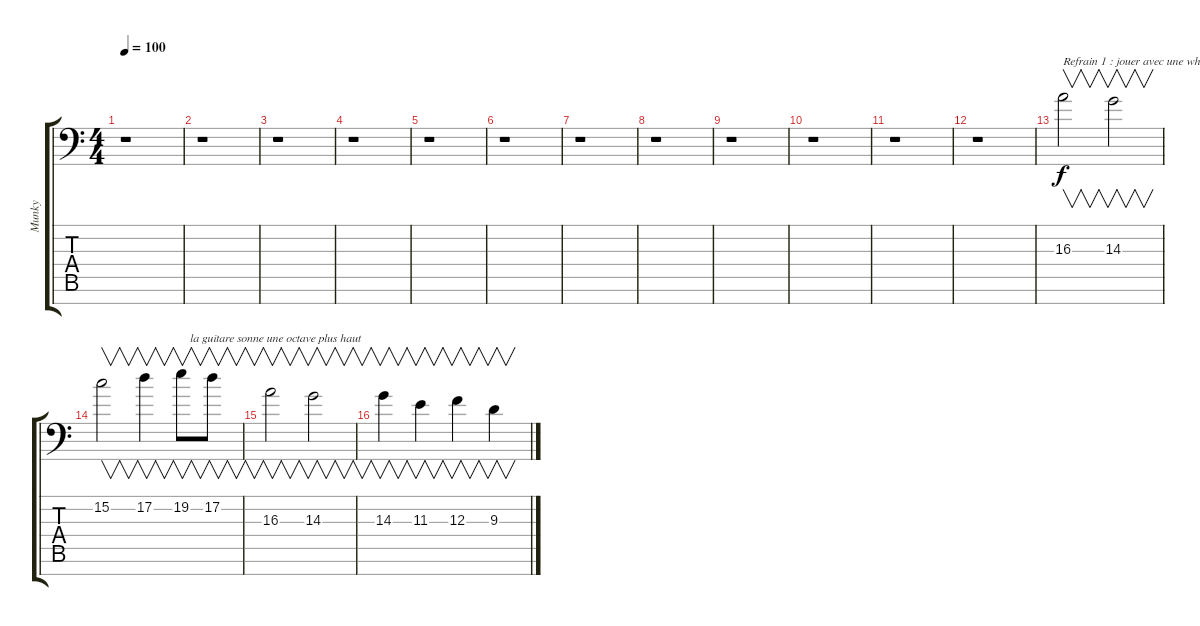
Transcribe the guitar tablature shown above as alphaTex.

\track ("Munky" "Munky") {instrument choiraahs}
\staff {score tabs}
\tuning (D4 A3 F3 C3 G2 D2 A1) {hide}
\ts (4 4)
\tempo 100
\clef f4
\ks c
r.1{dy f} |
r.1 |
r.1 |
r.1 |
r.1 |
r.1 |
r.1 |
r.1 |
r.1 |
r.1 |
r.1 |
r.1 |
16.3.2{v txt "Refrain 1 : jouer avec une whammy,"} 14.3.2{v} |
15.2.2{v} 17.2.4{v} 19.2.8{v txt "   la guitare sonne une octave plus haut"} 17.2.8{v} |
16.3.2{v} 14.3.2{v} |
14.3.4{v} 11.3.4{v} 12.3.4{v} 9.3.4{v}
